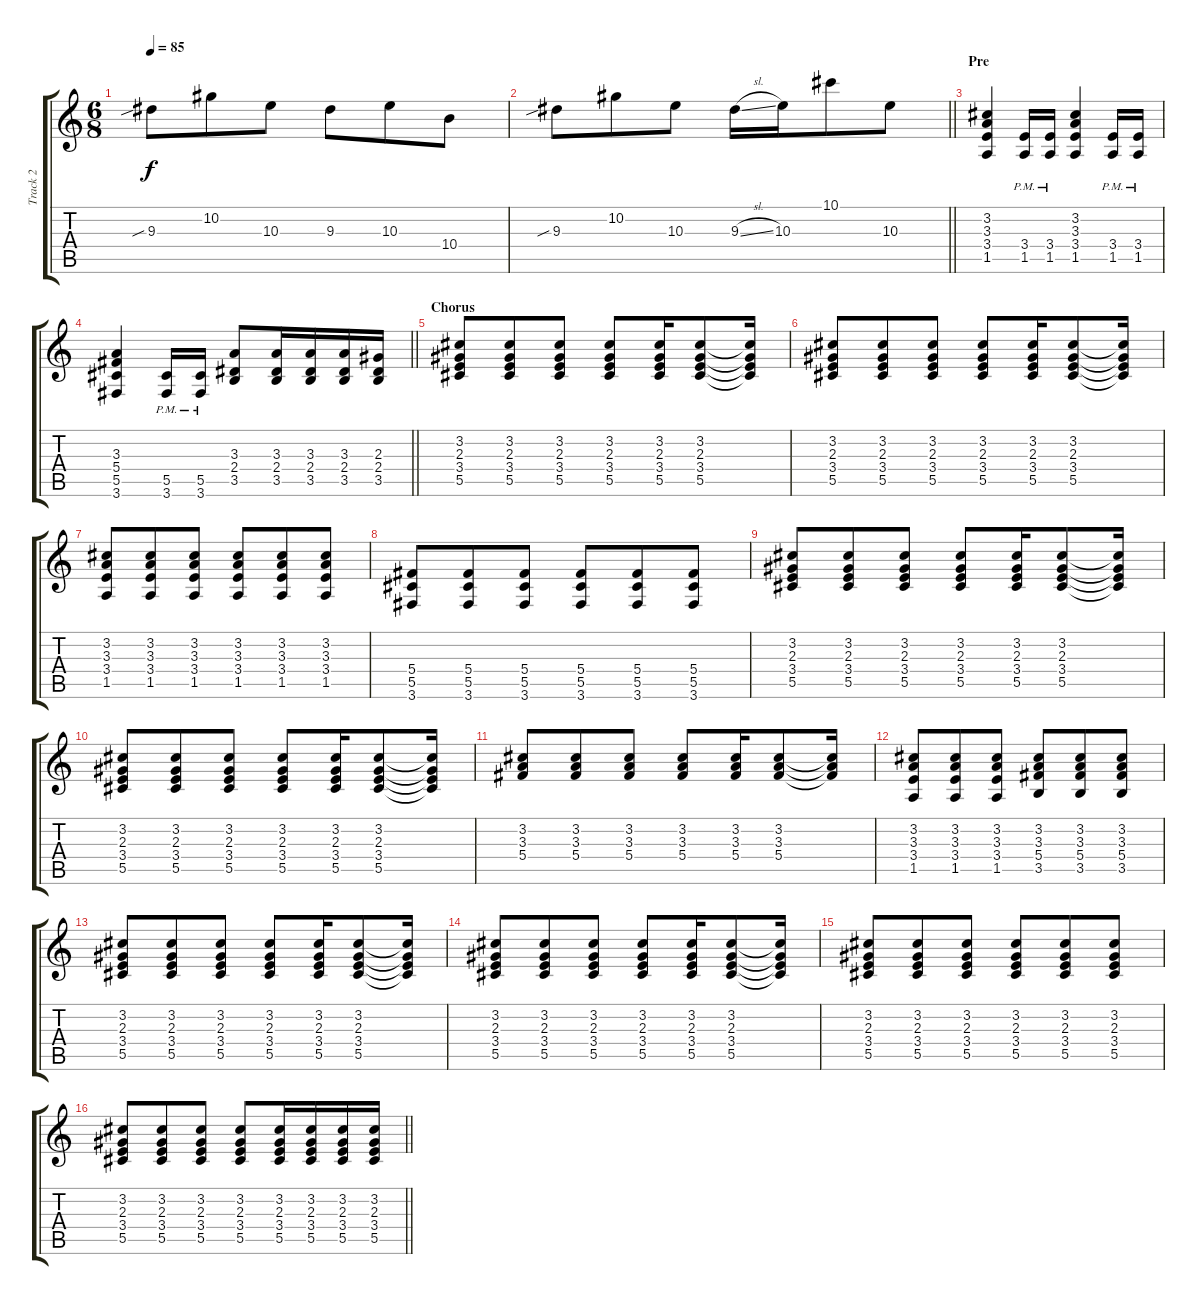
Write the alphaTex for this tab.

\track ("Track 2" "Track 2") {instrument distortionguitar}
\staff {score tabs}
\tuning (Eb4 Bb3 Gb3 Db3 Ab2 Eb2) {hide}
\ts (6 8)
\tempo 85
\clef g2
\ks c
9.3{sib}.8{dy f} 10.2.8 10.3.8 9.3.8 10.3.8 10.4.8 |
\barLineRight lightlight
9.3{sib}.8 10.2.8 10.3.8 9.3{sl}.16 10.3.16 10.1.8 10.3.8 |
\section ("" "Pre")
(3.2 3.3 3.4 1.5).4 (3.4{pm} 1.5{pm}).16 (3.4{pm} 1.5{pm}).16 (3.2 3.3 3.4 1.5).4 (3.4{pm} 1.5{pm}).16 (3.4{pm} 1.5{pm}).16 |
\barLineRight lightlight
(3.3 5.4 5.5 3.6).4 (5.5{pm} 3.6{pm}).16 (5.5{pm} 3.6{pm}).16 (3.3 2.4 3.5).8 (3.3 2.4 3.5).16 (3.3 2.4 3.5).16 (3.3 2.4 3.5).16 (2.3 2.4 3.5).16 |
\section ("" "Chorus")
(3.2 2.3 3.4 5.5).8{volume 12} (3.2 2.3 3.4 5.5).8 (3.2 2.3 3.4 5.5).8 (3.2 2.3 3.4 5.5).8 (3.2 2.3 3.4 5.5).16 (3.2 2.3 3.4 5.5).8 (3.2{t} 2.3{t} 3.4{t} 5.5{t}).16 |
(3.2 2.3 3.4 5.5).8 (3.2 2.3 3.4 5.5).8 (3.2 2.3 3.4 5.5).8 (3.2 2.3 3.4 5.5).8 (3.2 2.3 3.4 5.5).16 (3.2 2.3 3.4 5.5).8 (3.2{t} 2.3{t} 3.4{t} 5.5{t}).16 |
(3.2 3.3 3.4 1.5).8 (3.2 3.3 3.4 1.5).8 (3.2 3.3 3.4 1.5).8 (3.2 3.3 3.4 1.5).8 (3.2 3.3 3.4 1.5).8 (3.2 3.3 3.4 1.5).8 |
(5.4 5.5 3.6).8 (5.4 5.5 3.6).8 (5.4 5.5 3.6).8 (5.4 5.5 3.6).8 (5.4 5.5 3.6).8 (5.4 5.5 3.6).8 |
(3.2 2.3 3.4 5.5).8 (3.2 2.3 3.4 5.5).8 (3.2 2.3 3.4 5.5).8 (3.2 2.3 3.4 5.5).8 (3.2 2.3 3.4 5.5).16 (3.2 2.3 3.4 5.5).8 (3.2{t} 2.3{t} 3.4{t} 5.5{t}).16 |
(3.2 2.3 3.4 5.5).8 (3.2 2.3 3.4 5.5).8 (3.2 2.3 3.4 5.5).8 (3.2 2.3 3.4 5.5).8 (3.2 2.3 3.4 5.5).16 (3.2 2.3 3.4 5.5).8 (3.2{t} 2.3{t} 3.4{t} 5.5{t}).16 |
(3.2 3.3 5.4).8 (3.2 3.3 5.4).8 (3.2 3.3 5.4).8 (3.2 3.3 5.4).8 (3.2 3.3 5.4).16 (3.2 3.3 5.4).8 (3.2{t} 3.3{t} 5.4{t}).16 |
(3.2 3.3 3.4 1.5).8 (3.2 3.3 3.4 1.5).8 (3.2 3.3 3.4 1.5).8 (3.2 3.3 5.4 3.5).8 (3.2 3.3 5.4 3.5).8 (3.2 3.3 5.4 3.5).8 |
(3.2 2.3 3.4 5.5).8 (3.2 2.3 3.4 5.5).8 (3.2 2.3 3.4 5.5).8 (3.2 2.3 3.4 5.5).8 (3.2 2.3 3.4 5.5).16 (3.2 2.3 3.4 5.5).8 (3.2{t} 2.3{t} 3.4{t} 5.5{t}).16 |
(3.2 2.3 3.4 5.5).8 (3.2 2.3 3.4 5.5).8 (3.2 2.3 3.4 5.5).8 (3.2 2.3 3.4 5.5).8 (3.2 2.3 3.4 5.5).16 (3.2 2.3 3.4 5.5).8 (3.2{t} 2.3{t} 3.4{t} 5.5{t}).16 |
(3.2 2.3 3.4 5.5).8 (3.2 2.3 3.4 5.5).8 (3.2 2.3 3.4 5.5).8 (3.2 2.3 3.4 5.5).8 (3.2 2.3 3.4 5.5).8 (3.2 2.3 3.4 5.5).8 |
\barLineRight lightlight
(3.2 2.3 3.4 5.5).8 (3.2 2.3 3.4 5.5).8 (3.2 2.3 3.4 5.5).8 (3.2 2.3 3.4 5.5).8 (3.2 2.3 3.4 5.5).16 (3.2 2.3 3.4 5.5).16 (3.2 2.3 3.4 5.5).16 (3.2 2.3 3.4 5.5).16
